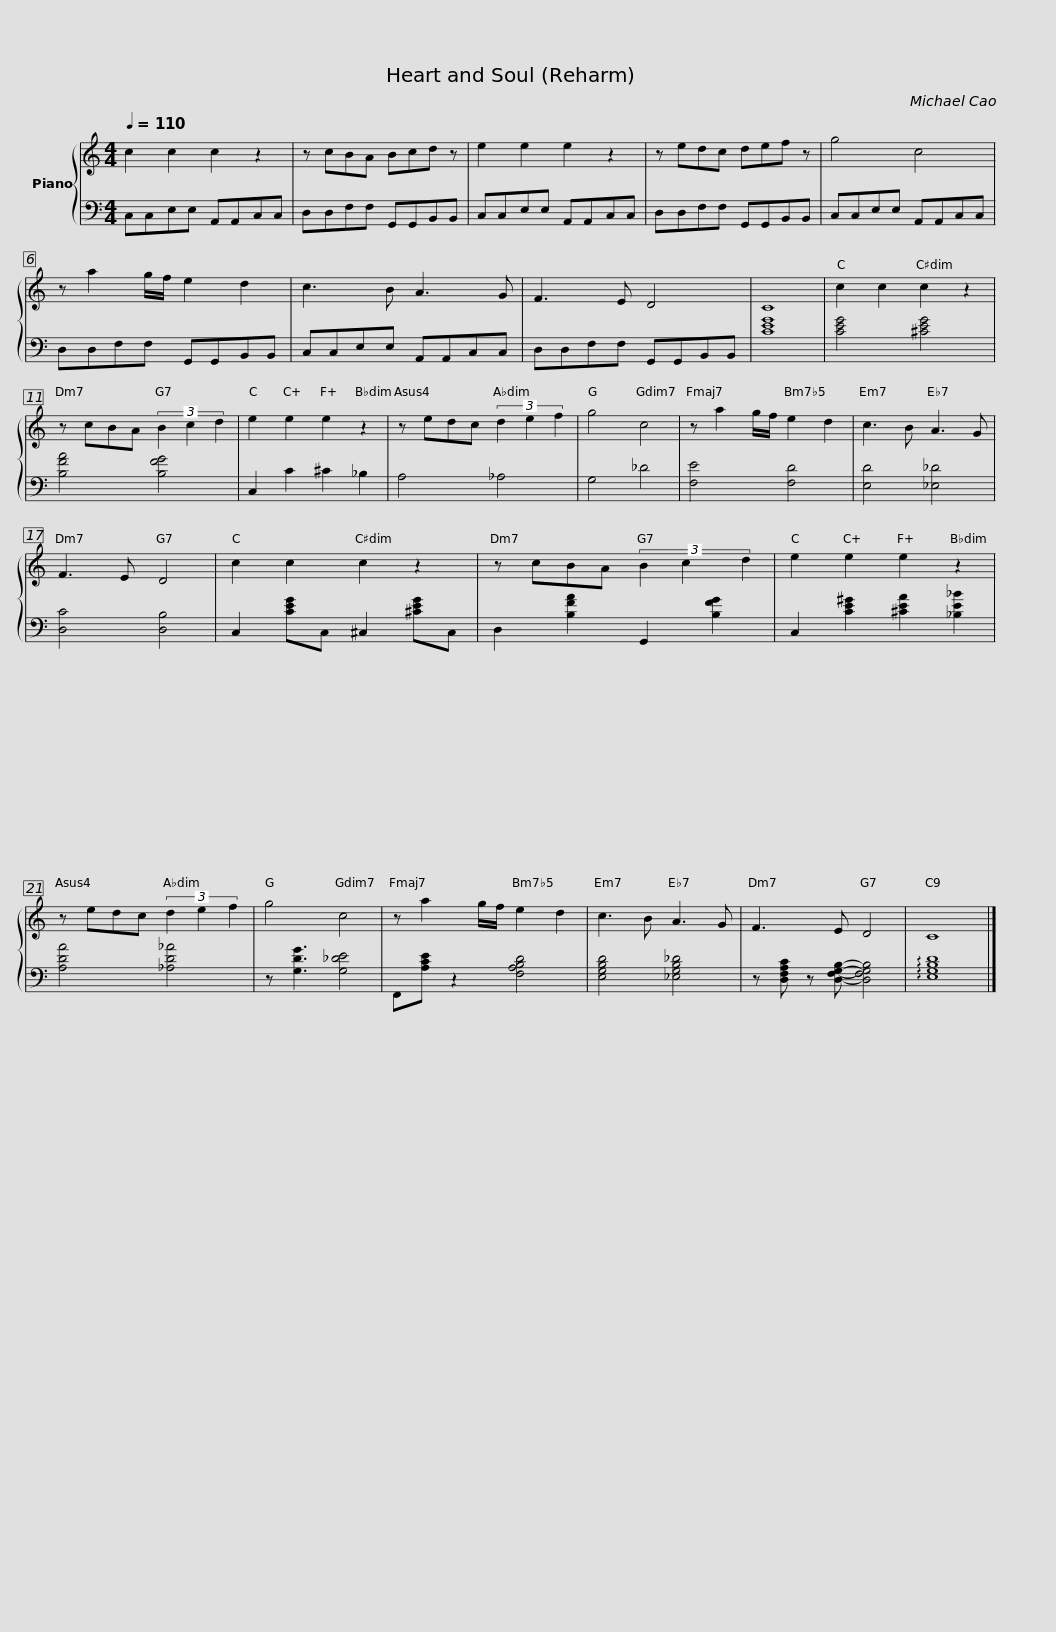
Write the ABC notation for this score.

X:1
%%score { 1 | 2 }
L:1/8
Q:1/4=110
M:4/4
I:linebreak $
K:C
V:1 treble
V:2 bass
V:1
 c2 c2 c2 z2 | z cBA Bcd z | e2 e2 e2 z2 | z edc def z | g4 c4 |$ %5
 z a2 g/f/ e2 d2 | c3 B A3 G | F3 E D4 | C8 | c2 c2 c2 z2 | %10
 z cBA (3B2 c2 d2 | e2 e2 e2 z2 |$ z edc (3d2 e2 f2 | g4 c4 | z a2 g/f/ e2 d2 | %15
 c3 B A3 G | F3 E D4 | c2 c2 c2 z2 | z cBA (3B2 c2 d2 |$ e2 e2 e2 z2 | %20
 z edc (3d2 e2 f2 | g4 c4 | z a2 g/f/ e2 d2 | c3 B A3 G | F3 E D4 | %25
 C8 |] %26
V:2
 C,C,E,E, A,,A,,C,C, | D,D,F,F, G,,G,,B,,B,, | C,C,E,E, A,,A,,C,C, | D,D,F,F, G,,G,,B,,B,, | C,C,E,E, A,,A,,C,C, |$ %5
 D,D,F,F, G,,G,,B,,B,, | C,C,E,E, A,,A,,C,C, | D,D,F,F, G,,G,,B,,B,, | [CEG]8 | [CEG]4 [^CEG]4 | %10
 [B,FA]4 [B,FG]4 | C,2 C2 ^C2 _B,2 |$ A,4 _A,4 | G,4 _D4 | [F,E]4 [F,D]4 | %15
 [E,D]4 [_E,_D]4 | [D,C]4 [D,B,]4 | C,2 [CEG]C, ^C,2 [^CEG]C, | D,2 [B,FA]2 G,,2 [B,FG]2 |$ C,2 [CE^G]2 [^CEA]2 [_B,E_B]2 | %20
 [A,DA]4 [_A,D_A]4 | z [G,DG]3 [G,_DE]4 | F,,[A,CE] z2 [F,A,B,D]4 | [E,G,B,D]4 [_E,G,B,_D]4 | z [D,F,A,C] z [D,F,G,B,]- [D,F,G,B,]4 | %25
 !arpeggio![E,G,B,D]8 |] %26
